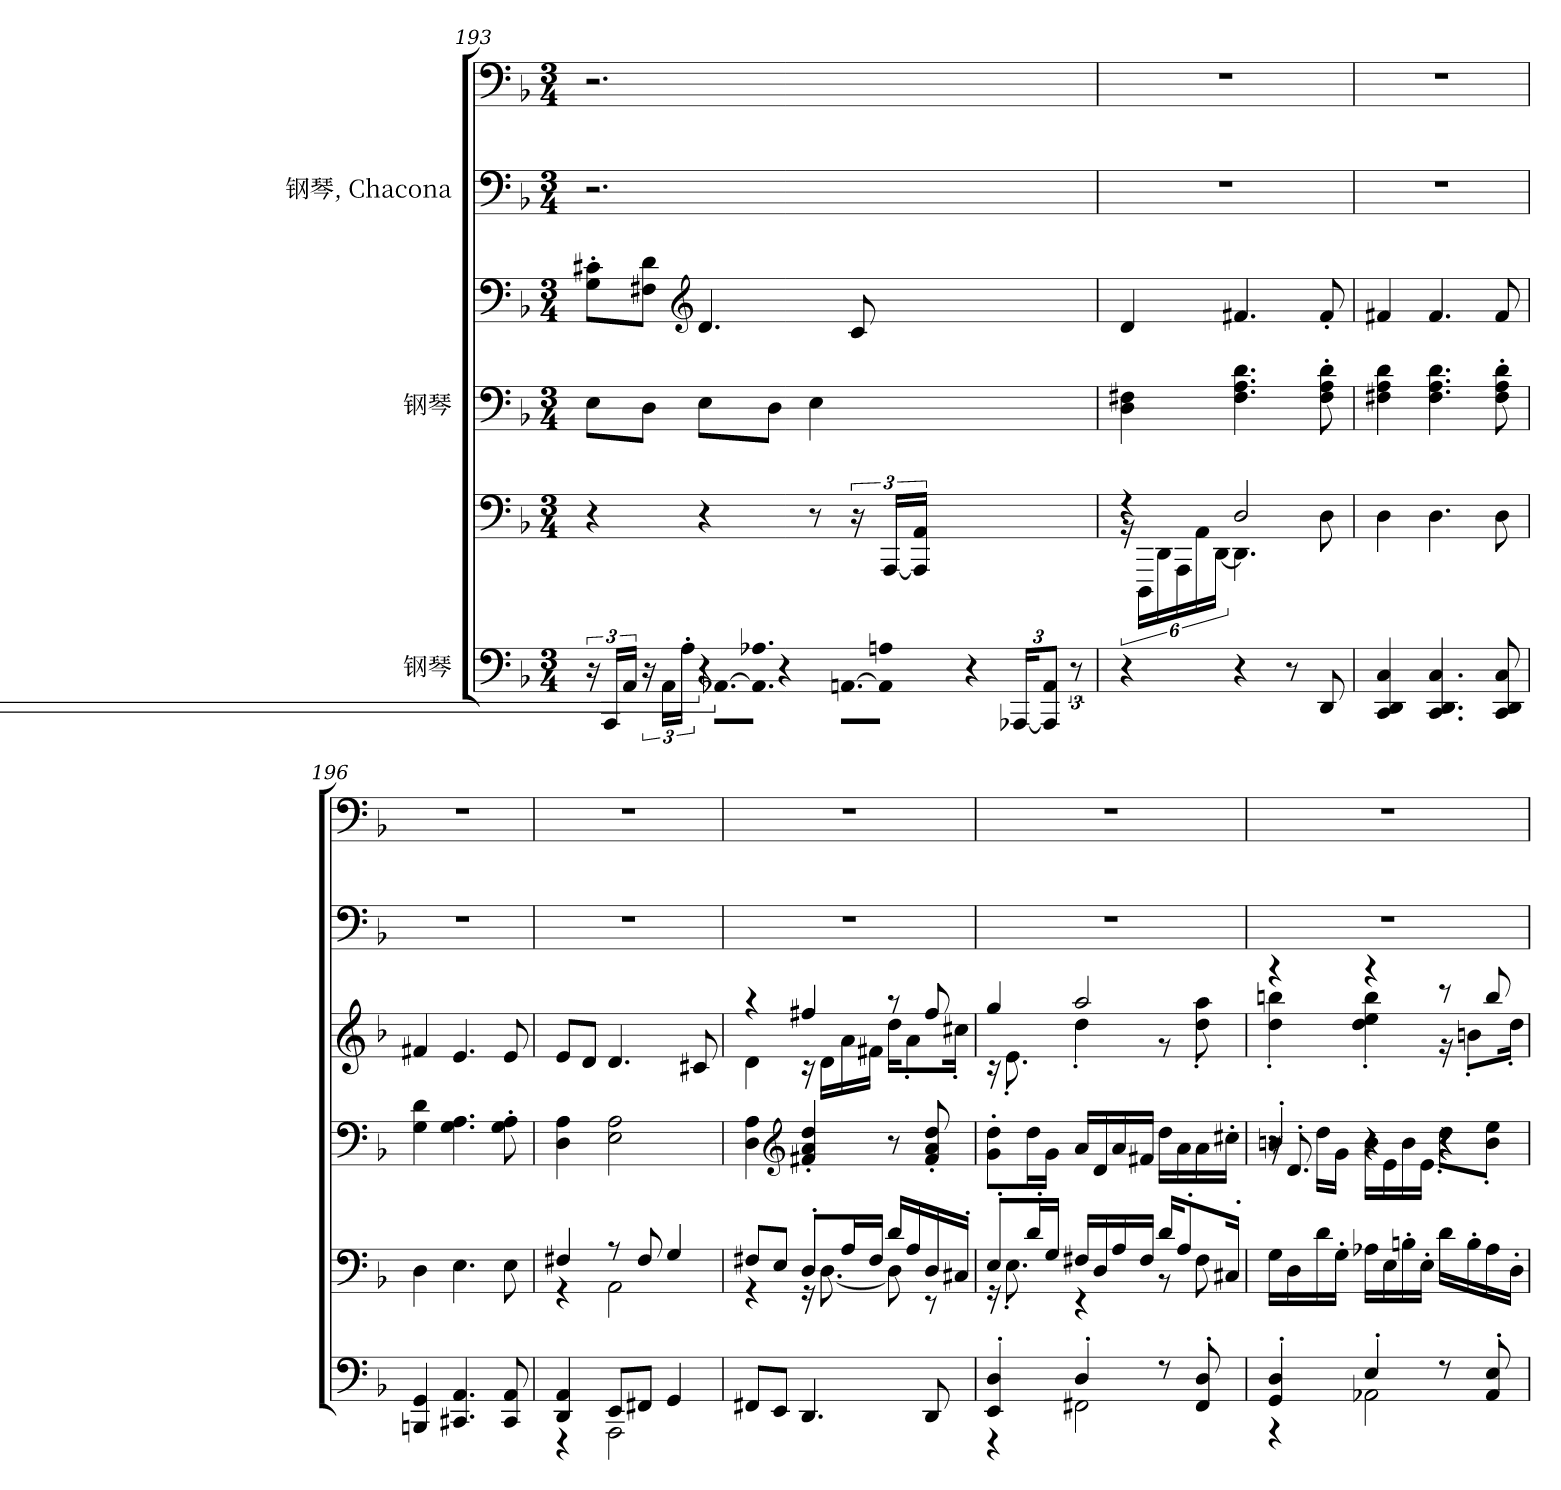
**kern	**kern	**kern	**kern	**kern	**kern
*part3	*part3	*part2	*part2	*part1	*part1
*staff6	*staff5	*staff4	*staff3	*staff2	*staff1
*I"钢琴	*	*I"钢琴	*	*I"钢琴, Chacona	*
!!LO:LB:g=z
*clefF4	*clefF4	*clefF4	*clefF4	*clefF4	*clefF4
*k[b-]	*k[b-]	*k[b-]	*k[b-]	*k[b-]	*k[b-]
*M3/4	*M3/4	*M3/4	*M3/4	*M3/4	*M3/4
=193	=193	=193	=193	=193	=193
24r	4r	8E\L	8G\' 8c#X\'L	2.r	2.r
24AAA/LL	.	.	.	.	.
24AA/JJ	.	.	.	.	.
24r	.	8D\J	8F#X\ 8d\J	.	.
24AA\LL	.	.	.	.	.
24A'\JJ	.	.	.	.	.
*	*	*	*clefG2	*	*
!LO:N:vis=32	!	!	!	!	!
640%23r	4r	8E\L	4.d/	.	.
!LO:N:vis=32.	!	!	!	!	!
[1920%103AA-X\LLL	.	.	.	.	.
!LO:N:vis=32.	!	!	!	!	!
1920%103AA-\] 1920%103A-X\JJJ	.	.	.	.	.
.	.	8D\J	.	.	.
!LO:N:vis=64	!	!	!	!	!
960%17r	.	.	.	.	.
!LO:N:vis=32.	!	!	!	!	!
[1920%103AAn\LLL	.	.	.	.	.
!LO:N:vis=32	!	!	!	!	!
640%23AA\] 640%23An\JJJ	.	.	.	.	.
.	8r	4E\	.	.	.
24r	.	.	.	.	.
[24AAA-X/KL	.	.	.	.	.
12AAA-/] 12AA/J	.	.	.	.	.
.	24r	.	8c#/	.	.
.	[24AAA/LL	.	.	.	.
12r	.	.	.	.	.
.	24AAA/] 24AA/JJ	.	.	.	.
.	1920ryy	1920ryy	1920ryy	1920ryy	1920ryy
=194	=194	=194	=194	=194	=194
*	*^	*	*	*	*
4r	4r	24r	4D\ 4F#X\	4d/	2.r	2.r
.	.	24DDD\LL	.	.	.	.
.	.	24DD\	.	.	.	.
*	*	*Xbrackettup	*	*	*	*
.	.	24AAA\	.	.	.	.
.	.	24AA\	.	.	.	.
.	.	[24DD\JJ	.	.	.	.
4r	2D/	4.DD\]	4.F#\ 4.A\ 4.d\	4.f#X/	.	.
8r	.	.	.	.	.	.
8DD/	.	8D\	8F#\' 8A\' 8d\'	8f#'/	.	.
*	*v	*v	*	*	*	*
=195	=195	=195	=195	=195	=195
4CC/ 4DD/ 4C/	4D\	4F#X\ 4A\ 4d\	4f#X/	2.r	2.r
4.CC/ 4.DD/ 4.C/	4.D\	4.F#\ 4.A\ 4.d\	4.f#/	.	.
8CC/ 8DD/ 8C/	8D\	8F#\' 8A\' 8d\'	8f#/	.	.
!!LO:PB:g=z
=196	=196	=196	=196	=196	=196
4BBBn/ 4GG/	4D\	4G\ 4d\	4f#X/	2.r	2.r
4.CC#X/ 4.AA/	4.E\	4.G\ 4.A\	4.e/	.	.
8CC#/ 8AA/	8E\	8G\' 8A\'	8e/	.	.
=197	=197	=197	=197	=197	=197
*^	*^	*	*	*	*
4DD/ 4AA/	4r	4F#X/	4r	4D\ 4A\	8e/L	2.r	2.r
.	.	.	.	.	8d/J	.	.
8EE/L	2AAA\	8r	2AA\	2E\ 2A\	4.d/	.	.
8FF#X/J	.	8F#/	.	.	.	.	.
4GG/	.	4G/	.	.	.	.	.
.	.	.	.	.	8c#X/	.	.
*v	*v	*	*	*	*	*	*
=198	=198	=198	=198	=198	=198	=198
*	*	*	*	*^	*	*
8FF#X/L	8F#X/L	4r	4D\ 4A\	4r	4d\	2.r	2.r
8EE/J	8E/J	.	.	.	.	.	.
*	*	*	*clefG2	*	*	*	*
4.DD/	8D'/L	16r	4f#X/' 4a/' 4dd/'	4ff#X/	16r	.	.
.	.	[8.D\	.	.	16d\LL	.	.
.	16A/L	.	.	.	16a\	.	.
.	16F#/JJ	.	.	.	16f#X\JJ	.	.
.	16d/LL	8D\]	8r	8r	16dd\KL	.	.
.	16A/	.	.	.	8a'\	.	.
8DD/	16D/	8r	8f#/' 8a/' 8dd/'	8ff#/	.	.	.
.	16C#X'/JJ	.	.	.	16cc#X'\Jk	.	.
!!LO:LB:g=z
=199	=199	=199	=199	=199	=199	=199	=199
*^	*	*	*	*	*	*	*
4EE/' 4D/'	4r	8E'/L	16r	8g\' 8dd\'L	4gg/	16r	2.r	2.r
.	.	.	8.E'\	.	.	8.e'\	.	.
.	.	16d'/L	.	16dd\L	.	.	.	.
.	.	16G/JJ	.	16g\JJ	.	.	.	.
4D'/	2FF#X\	16F#X/LL	4r	16a/LL	2aa/	4dd'\	.	.
.	.	16D/	.	16d/	.	.	.	.
.	.	16A/	.	16a/	.	.	.	.
.	.	16F#/JJ	.	16f#X/JJ	.	.	.	.
8r	.	16d/KL	8r	16dd\LL	.	8r	.	.
.	.	8A'/	.	16a\	.	.	.	.
8FF#/' 8D/'	.	.	8F#\	16a\	.	8dd\' 8aa\'	.	.
.	.	16C#X'/Jk	.	16cc#X'\JJ	.	.	.	.
*	*	*v	*v	*	*	*	*	*
=200	=200	=200	=200	=200	=200	=200	=200
*	*	*	*^	*	*	*	*
*	*	*	*	*^	*	*	*	*
4GG/' 4D/'	4r	16G\LL	4bn'/	8r	16r	4r	4dd\' 4bbn\'	2.r	2.r
.	.	16D\	.	.	8.d'/	.	.	.	.
.	.	16d\	.	16dd\LL	.	.	.	.	.
.	.	16G'\JJ	.	16g\JJ	.	.	.	.	.
4E'/	2AA-X\	16A-X\LL	4r	16b\LL	4r	4r	4dd\' 4ee\' 4bb\'	.	.
.	.	16E\	.	16e\	.	.	.	.	.
.	.	16Bn'\	.	16b\	.	.	.	.	.
.	.	16E'\JJ	.	16e\JJ	.	.	.	.	.
8r	.	16d\LL	4r	8dd'\L	4r	8r	16r	.	.
.	.	16B'\	.	.	.	.	8bn'\L	.	.
8AA-/' 8E/'	.	16A-\	.	8b\' 8ee\'J	.	8bb/	.	.	.
.	.	16D'\JJ	.	.	.	.	16dd'\Jk	.	.
*	*	*	*v	*v	*v	*	*	*	*
*v	*v	*	*	*v	*v	*	*
=	=	=	=	=	=
*-	*-	*-	*-	*-	*-
